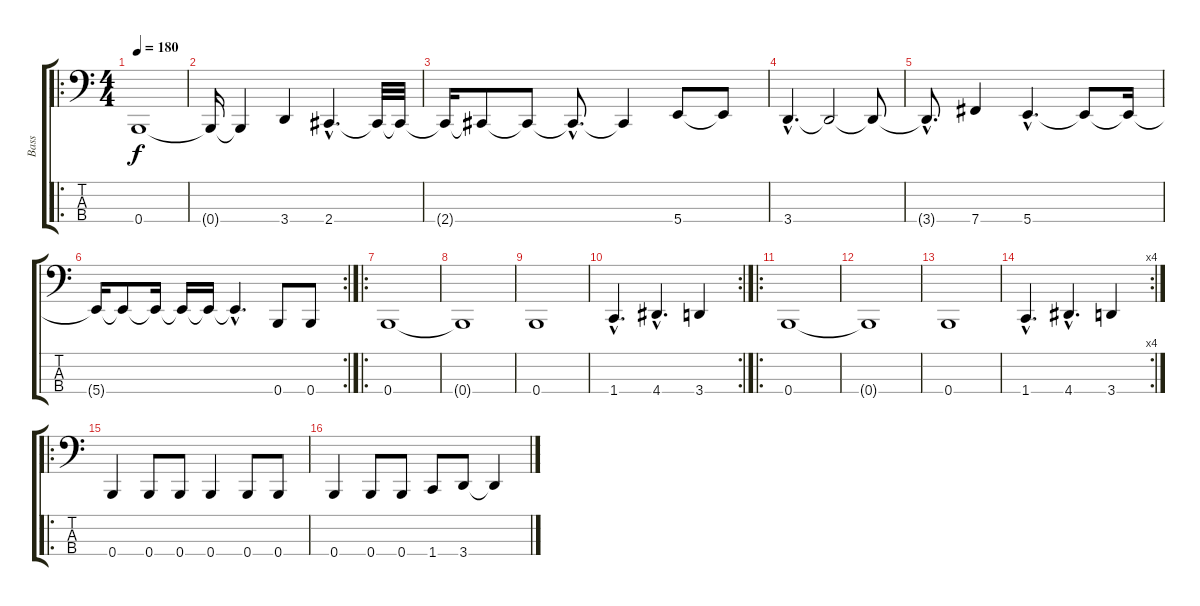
\track ("Bass" "Bass") {instrument electricbasspick}
\staff {score tabs}
\tuning (D2 A1 E1 B0) {hide}
\ro
\ts (4 4)
\tempo 180
\clef f4
\ks c
0.4.1{dy f} |
0.4{t}.16 0.4{t}.4 3.4.4 2.4{hac}.4{d} 2.4{t}.32 2.4{t}.32 |
2.4{t}.16 2.4{t}.8 2.4{t}.8 2.4{hac t}.8{d} 2.4{t}.4 5.4.8 5.4{t}.8 |
3.4{hac}.4{d} 3.4{t}.2 3.4{t}.8 |
3.4{hac t}.8{d} 7.4.4 5.4{hac}.4{d} 5.4{t}.8 5.4{t}.16 |
\rc 2
5.4{t}.16 5.4{t}.8 5.4{t}.16 5.4{t}.16 5.4{t}.16 5.4{hac t}.4{d} 0.4.8 0.4.8 |
\ro
0.4.1 |
0.4{t}.1 |
0.4.1 |
\rc 2
1.4{hac}.4{d} 4.4{hac}.4{d} 3.4.4 |
\ro
0.4.1 |
0.4{t}.1 |
0.4.1 |
\rc 4
1.4{hac}.4{d} 4.4{hac}.4{d} 3.4.4 |
\ro
0.4.4 0.4.8 0.4.8 0.4.4 0.4.8 0.4.8 |
0.4.4 0.4.8 0.4.8 1.4.8 3.4.8 3.4{t}.4
